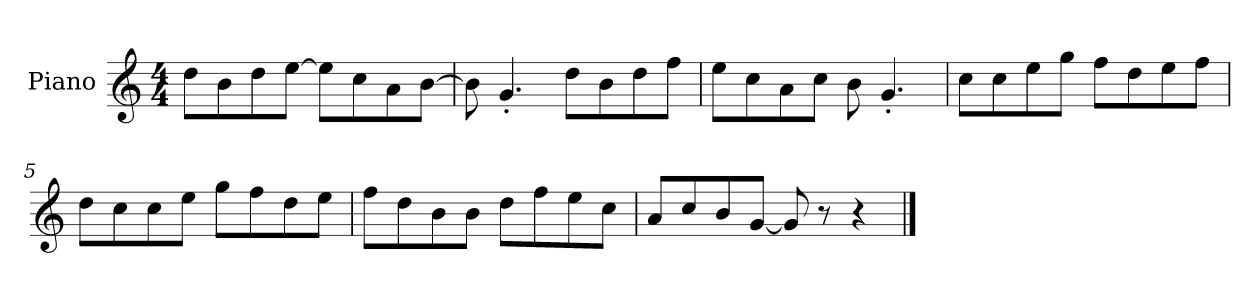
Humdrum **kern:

**kern
*part1
*staff1
*I"Piano
*I'P-no
*clefG2
*k[]
*M4/4
*MM90
=1
8dd\L
8b\
8dd\
[8ee\J
8ee\L]
8cc\
8a\
[8b\J
=2
8b\]
4.g'/
8dd\L
8b\
8dd\
8ff\J
=3
8ee\L
8cc\
8a\
8cc\J
8b\
4.g'/
=4
8cc\L
8cc\
8ee\
8gg\J
8ff\L
8dd\
8ee\
8ff\J
=5
8dd\L
8cc\
8cc\
8ee\J
8gg\L
8ff\
8dd\
8ee\J
!!LO:LB:g=z
=6
8ff\L
8dd\
8b\
8b\J
8dd\L
8ff\
8ee\
8cc\J
=7
8a/L
8cc/
8b/
[8g/J
8g/]
8r
4r
==
*-
